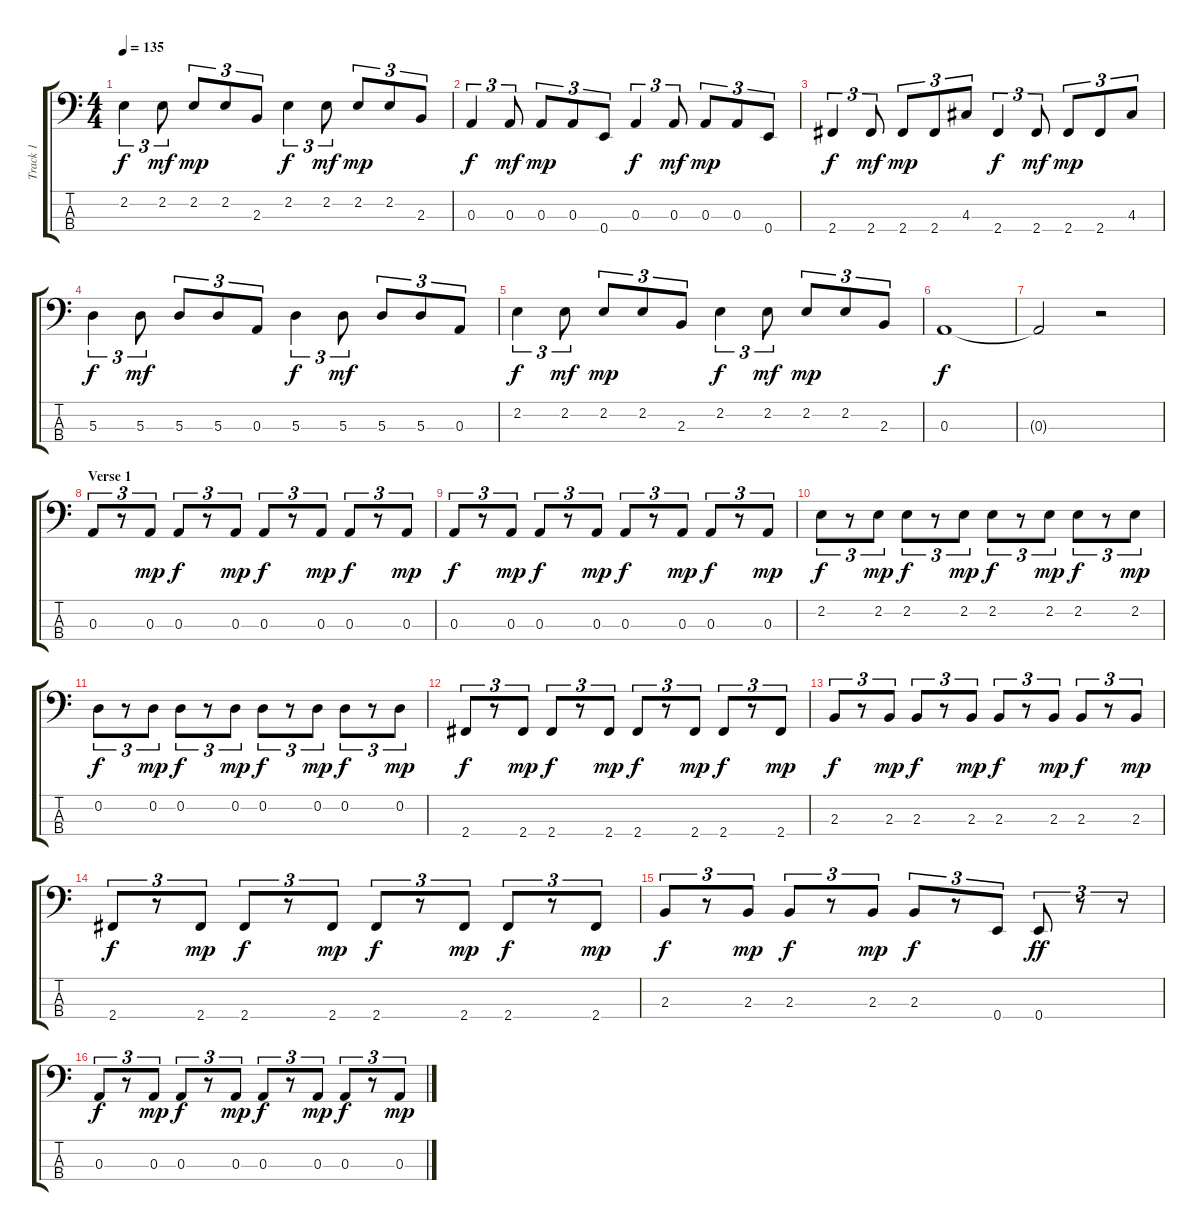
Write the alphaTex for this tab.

\track ("Track 1" "Track 1") {instrument electricbasspick}
\staff {score tabs}
\tuning (G2 D2 A1 E1) {hide}
\ts (4 4)
\tempo 135
\clef f4
\ks c
2.2.4{tu (3 2) dy f} 2.2.8{tu (3 2) dy mf} 2.2.8{tu (3 2) dy mp} 2.2.8{tu (3 2)} 2.3.8{tu (3 2)} 2.2.4{tu (3 2) dy f} 2.2.8{tu (3 2) dy mf} 2.2.8{tu (3 2) dy mp} 2.2.8{tu (3 2)} 2.3.8{tu (3 2)} |
0.3.4{tu (3 2) dy f} 0.3.8{tu (3 2) dy mf} 0.3.8{tu (3 2) dy mp} 0.3.8{tu (3 2)} 0.4.8{tu (3 2)} 0.3.4{tu (3 2) dy f} 0.3.8{tu (3 2) dy mf} 0.3.8{tu (3 2) dy mp} 0.3.8{tu (3 2)} 0.4.8{tu (3 2)} |
2.4.4{tu (3 2) dy f} 2.4.8{tu (3 2) dy mf} 2.4.8{tu (3 2) dy mp} 2.4.8{tu (3 2)} 4.3.8{tu (3 2)} 2.4.4{tu (3 2) dy f} 2.4.8{tu (3 2) dy mf} 2.4.8{tu (3 2) dy mp} 2.4.8{tu (3 2)} 4.3.8{tu (3 2)} |
5.3.4{tu (3 2) dy f} 5.3.8{tu (3 2) dy mf} 5.3.8{tu (3 2)} 5.3.8{tu (3 2)} 0.3.8{tu (3 2)} 5.3.4{tu (3 2) dy f} 5.3.8{tu (3 2) dy mf} 5.3.8{tu (3 2)} 5.3.8{tu (3 2)} 0.3.8{tu (3 2)} |
2.2.4{tu (3 2) dy f} 2.2.8{tu (3 2) dy mf} 2.2.8{tu (3 2) dy mp} 2.2.8{tu (3 2)} 2.3.8{tu (3 2)} 2.2.4{tu (3 2) dy f} 2.2.8{tu (3 2) dy mf} 2.2.8{tu (3 2) dy mp} 2.2.8{tu (3 2)} 2.3.8{tu (3 2)} |
\section ("" "")
0.3.1{dy f} |
0.3{t}.2 r.2 |
\section ("" "Verse 1")
0.3.8{tu (3 2)} r.8{tu (3 2)} 0.3.8{tu (3 2) dy mp} 0.3.8{tu (3 2) dy f} r.8{tu (3 2)} 0.3.8{tu (3 2) dy mp} 0.3.8{tu (3 2) dy f} r.8{tu (3 2)} 0.3.8{tu (3 2) dy mp} 0.3.8{tu (3 2) dy f} r.8{tu (3 2)} 0.3.8{tu (3 2) dy mp} |
0.3.8{tu (3 2) dy f} r.8{tu (3 2)} 0.3.8{tu (3 2) dy mp} 0.3.8{tu (3 2) dy f} r.8{tu (3 2)} 0.3.8{tu (3 2) dy mp} 0.3.8{tu (3 2) dy f} r.8{tu (3 2)} 0.3.8{tu (3 2) dy mp} 0.3.8{tu (3 2) dy f} r.8{tu (3 2)} 0.3.8{tu (3 2) dy mp} |
2.2.8{tu (3 2) dy f} r.8{tu (3 2)} 2.2.8{tu (3 2) dy mp} 2.2.8{tu (3 2) dy f} r.8{tu (3 2)} 2.2.8{tu (3 2) dy mp} 2.2.8{tu (3 2) dy f} r.8{tu (3 2)} 2.2.8{tu (3 2) dy mp} 2.2.8{tu (3 2) dy f} r.8{tu (3 2)} 2.2.8{tu (3 2) dy mp} |
0.2.8{tu (3 2) dy f} r.8{tu (3 2)} 0.2.8{tu (3 2) dy mp} 0.2.8{tu (3 2) dy f} r.8{tu (3 2)} 0.2.8{tu (3 2) dy mp} 0.2.8{tu (3 2) dy f} r.8{tu (3 2)} 0.2.8{tu (3 2) dy mp} 0.2.8{tu (3 2) dy f} r.8{tu (3 2)} 0.2.8{tu (3 2) dy mp} |
2.4.8{tu (3 2) dy f} r.8{tu (3 2)} 2.4.8{tu (3 2) dy mp} 2.4.8{tu (3 2) dy f} r.8{tu (3 2)} 2.4.8{tu (3 2) dy mp} 2.4.8{tu (3 2) dy f} r.8{tu (3 2)} 2.4.8{tu (3 2) dy mp} 2.4.8{tu (3 2) dy f} r.8{tu (3 2)} 2.4.8{tu (3 2) dy mp} |
2.3.8{tu (3 2) dy f} r.8{tu (3 2)} 2.3.8{tu (3 2) dy mp} 2.3.8{tu (3 2) dy f} r.8{tu (3 2)} 2.3.8{tu (3 2) dy mp} 2.3.8{tu (3 2) dy f} r.8{tu (3 2)} 2.3.8{tu (3 2) dy mp} 2.3.8{tu (3 2) dy f} r.8{tu (3 2)} 2.3.8{tu (3 2) dy mp} |
2.4.8{tu (3 2) dy f} r.8{tu (3 2)} 2.4.8{tu (3 2) dy mp} 2.4.8{tu (3 2) dy f} r.8{tu (3 2)} 2.4.8{tu (3 2) dy mp} 2.4.8{tu (3 2) dy f} r.8{tu (3 2)} 2.4.8{tu (3 2) dy mp} 2.4.8{tu (3 2) dy f} r.8{tu (3 2)} 2.4.8{tu (3 2) dy mp} |
2.3.8{tu (3 2) dy f} r.8{tu (3 2)} 2.3.8{tu (3 2) dy mp} 2.3.8{tu (3 2) dy f} r.8{tu (3 2)} 2.3.8{tu (3 2) dy mp} 2.3.8{tu (3 2) dy f} r.8{tu (3 2)} 0.4.8{tu (3 2)} 0.4.8{tu (3 2) dy ff} r.8{tu (3 2)} r.8{tu (3 2)} |
0.3.8{tu (3 2) dy f} r.8{tu (3 2)} 0.3.8{tu (3 2) dy mp} 0.3.8{tu (3 2) dy f} r.8{tu (3 2)} 0.3.8{tu (3 2) dy mp} 0.3.8{tu (3 2) dy f} r.8{tu (3 2)} 0.3.8{tu (3 2) dy mp} 0.3.8{tu (3 2) dy f} r.8{tu (3 2)} 0.3.8{tu (3 2) dy mp}
